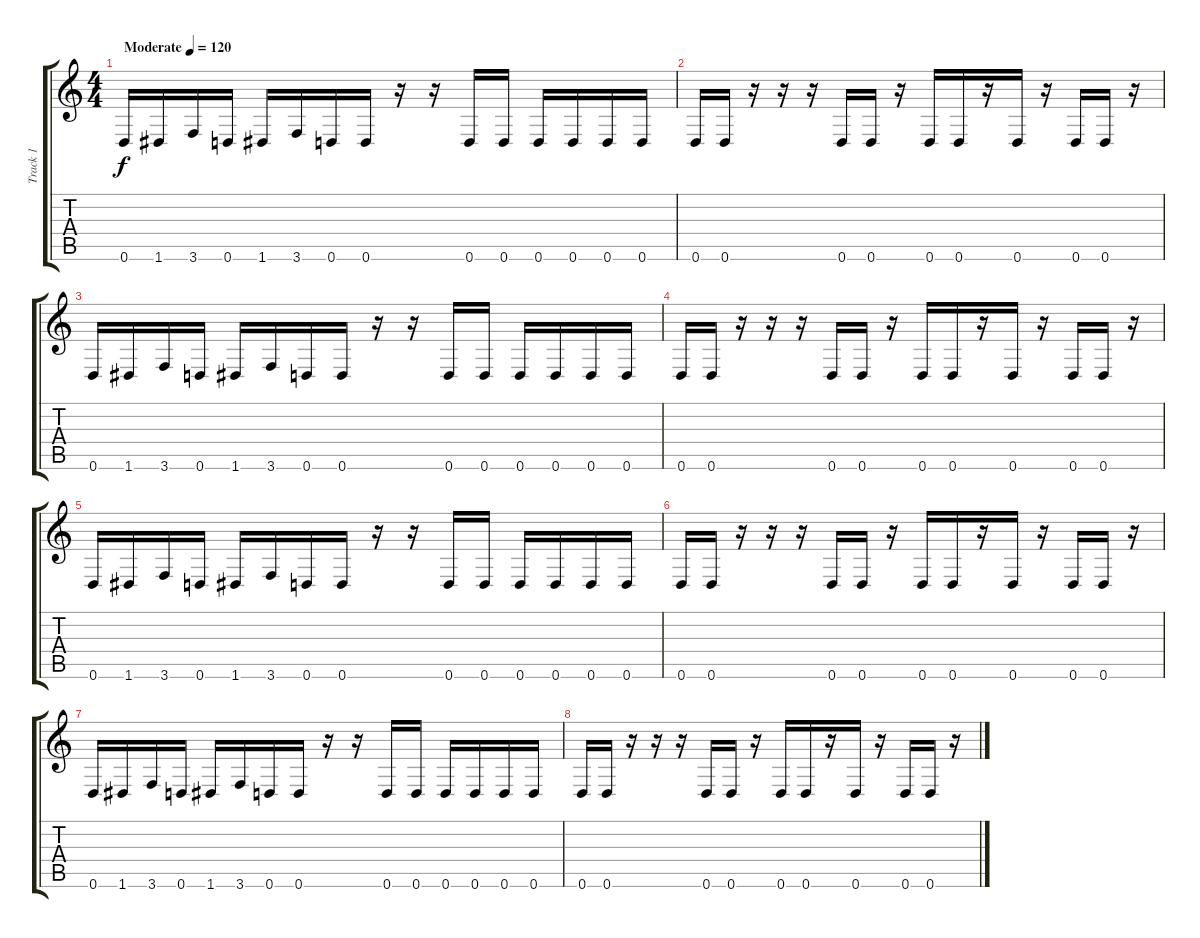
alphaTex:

\track ("Track 1" "Track 1") {instrument distortionguitar}
\staff {score tabs}
\tuning (D4 A3 F3 C3 G2 D2) {hide}
\ts (4 4)
\tempo (120 "Moderate")
\clef g2
\ks c
0.6.16{dy f instrument distortionguitar} 1.6.16 3.6.16 0.6.16 1.6.16 3.6.16 0.6.16 0.6.16 r.16 r.16 0.6.16 0.6.16 0.6.16 0.6.16 0.6.16 0.6.16 |
0.6.16 0.6.16 r.16 r.16 r.16 0.6.16 0.6.16 r.16 0.6.16 0.6.16 r.16 0.6.16 r.16 0.6.16 0.6.16 r.16 |
0.6.16 1.6.16 3.6.16 0.6.16 1.6.16 3.6.16 0.6.16 0.6.16 r.16 r.16 0.6.16 0.6.16 0.6.16 0.6.16 0.6.16 0.6.16 |
0.6.16 0.6.16 r.16 r.16 r.16 0.6.16 0.6.16 r.16 0.6.16 0.6.16 r.16 0.6.16 r.16 0.6.16 0.6.16 r.16 |
0.6.16 1.6.16 3.6.16 0.6.16 1.6.16 3.6.16 0.6.16 0.6.16 r.16 r.16 0.6.16 0.6.16 0.6.16 0.6.16 0.6.16 0.6.16 |
0.6.16 0.6.16 r.16 r.16 r.16 0.6.16 0.6.16 r.16 0.6.16 0.6.16 r.16 0.6.16 r.16 0.6.16 0.6.16 r.16 |
0.6.16 1.6.16 3.6.16 0.6.16 1.6.16 3.6.16 0.6.16 0.6.16 r.16 r.16 0.6.16 0.6.16 0.6.16 0.6.16 0.6.16 0.6.16 |
0.6.16 0.6.16 r.16 r.16 r.16 0.6.16 0.6.16 r.16 0.6.16 0.6.16 r.16 0.6.16 r.16 0.6.16 0.6.16 r.16
